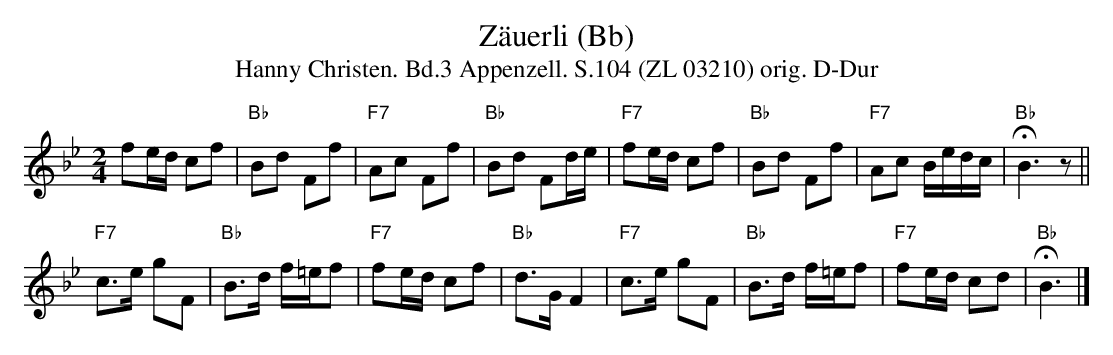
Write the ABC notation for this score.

X:1
T:Zäuerli (Bb)
T:Hanny Christen. Bd.3 Appenzell. S.104 (ZL 03210) orig. D-Dur
M:2/4
L:1/8
K:Bbmaj
fe/2d/2 cf | "Bb"Bd Ff | "F7"Ac Ff | "Bb"Bd Fd/2e/2 | \
"F7"fe/2d/2 cf | "Bb"Bd Ff | "F7"Ac B/2e/2d/2c/2 | !fermata!"Bb"B3 z ||
"F7"c>e gF | "Bb"B>d f/2=e/2f | "F7"fe/2d/2 cf | "Bb"d>G F2 | "F7"c>e gF | "Bb"B>d f/2=e/2f | "F7"fe/2d/2 cd |"Bb"!fermata!B3 |]
